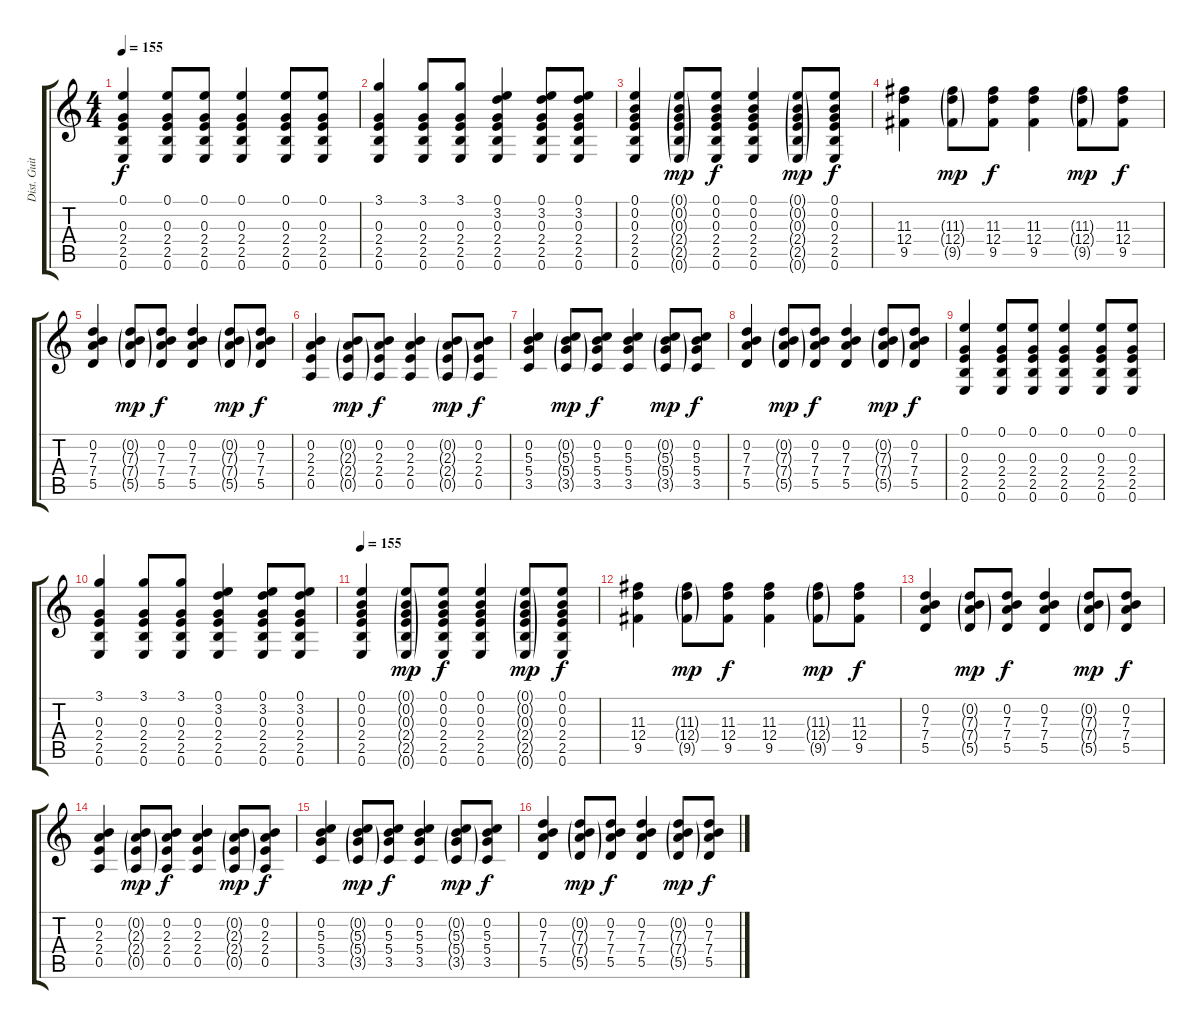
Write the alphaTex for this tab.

\track ("Dist. Guitar 2" "Dist. Guit") {instrument distortionguitar}
\staff {score tabs}
\tuning (E4 B3 G3 D3 A2 E2) {hide}
\ts (4 4)
\tempo 155
\clef g2
\ks c
(0.1 0.3 2.4 2.5 0.6).4{dy f} (0.1 0.3 2.4 2.5 0.6).8 (0.1 0.3 2.4 2.5 0.6).8 (0.1 0.3 2.4 2.5 0.6).4 (0.1 0.3 2.4 2.5 0.6).8 (0.1 0.3 2.4 2.5 0.6).8 |
(3.1 0.3 2.4 2.5 0.6).4 (3.1 0.3 2.4 2.5 0.6).8 (3.1 0.3 2.4 2.5 0.6).8 (0.1 3.2 0.3 2.4 2.5 0.6).4 (0.1 3.2 0.3 2.4 2.5 0.6).8 (0.1 3.2 0.3 2.4 2.5 0.6).8 |
(0.1 0.2 0.3 2.4 2.5 0.6).4 (0.1{g} 0.2{g} 0.3{g} 2.4{g} 2.5{g} 0.6{g}).8{dy mp} (0.1 0.2 0.3 2.4 2.5 0.6).8{dy f} (0.1 0.2 0.3 2.4 2.5 0.6).4 (0.1{g} 0.2{g} 0.3{g} 2.4{g} 2.5{g} 0.6{g}).8{dy mp} (0.1 0.2 0.3 2.4 2.5 0.6).8{dy f} |
(11.3 12.4 9.5).4 (11.3{g} 12.4{g} 9.5{g}).8{dy mp} (11.3 12.4 9.5).8{dy f} (11.3 12.4 9.5).4 (11.3{g} 12.4{g} 9.5{g}).8{dy mp} (11.3 12.4 9.5).8{dy f} |
(0.2 7.3 7.4 5.5).4 (0.2{g} 7.3{g} 7.4{g} 5.5{g}).8{dy mp} (0.2 7.3 7.4 5.5).8{dy f} (0.2 7.3 7.4 5.5).4 (0.2{g} 7.3{g} 7.4{g} 5.5{g}).8{dy mp} (0.2 7.3 7.4 5.5).8{dy f} |
(0.2 2.3 2.4 0.5).4 (0.2{g} 2.3{g} 2.4{g} 0.5{g}).8{dy mp} (0.2 2.3 2.4 0.5).8{dy f} (0.2 2.3 2.4 0.5).4 (0.2{g} 2.3{g} 2.4{g} 0.5{g}).8{dy mp} (0.2 2.3 2.4 0.5).8{dy f} |
(0.2 5.3 5.4 3.5).4 (0.2{g} 5.3{g} 5.4{g} 3.5{g}).8{dy mp} (0.2 5.3 5.4 3.5).8{dy f} (0.2 5.3 5.4 3.5).4 (0.2{g} 5.3{g} 5.4{g} 3.5{g}).8{dy mp} (0.2 5.3 5.4 3.5).8{dy f} |
(0.2 7.3 7.4 5.5).4 (0.2{g} 7.3{g} 7.4{g} 5.5{g}).8{dy mp} (0.2 7.3 7.4 5.5).8{dy f} (0.2 7.3 7.4 5.5).4 (0.2{g} 7.3{g} 7.4{g} 5.5{g}).8{dy mp} (0.2 7.3 7.4 5.5).8{dy f} |
(0.1 0.3 2.4 2.5 0.6).4 (0.1 0.3 2.4 2.5 0.6).8 (0.1 0.3 2.4 2.5 0.6).8 (0.1 0.3 2.4 2.5 0.6).4 (0.1 0.3 2.4 2.5 0.6).8 (0.1 0.3 2.4 2.5 0.6).8 |
(3.1 0.3 2.4 2.5 0.6).4 (3.1 0.3 2.4 2.5 0.6).8 (3.1 0.3 2.4 2.5 0.6).8 (0.1 3.2 0.3 2.4 2.5 0.6).4 (0.1 3.2 0.3 2.4 2.5 0.6).8 (0.1 3.2 0.3 2.4 2.5 0.6).8 |
\tempo 155
(0.1 0.2 0.3 2.4 2.5 0.6).4 (0.1{g} 0.2{g} 0.3{g} 2.4{g} 2.5{g} 0.6{g}).8{dy mp} (0.1 0.2 0.3 2.4 2.5 0.6).8{dy f} (0.1 0.2 0.3 2.4 2.5 0.6).4 (0.1{g} 0.2{g} 0.3{g} 2.4{g} 2.5{g} 0.6{g}).8{dy mp} (0.1 0.2 0.3 2.4 2.5 0.6).8{dy f} |
(11.3 12.4 9.5).4 (11.3{g} 12.4{g} 9.5{g}).8{dy mp} (11.3 12.4 9.5).8{dy f} (11.3 12.4 9.5).4 (11.3{g} 12.4{g} 9.5{g}).8{dy mp} (11.3 12.4 9.5).8{dy f} |
(0.2 7.3 7.4 5.5).4 (0.2{g} 7.3{g} 7.4{g} 5.5{g}).8{dy mp} (0.2 7.3 7.4 5.5).8{dy f} (0.2 7.3 7.4 5.5).4 (0.2{g} 7.3{g} 7.4{g} 5.5{g}).8{dy mp} (0.2 7.3 7.4 5.5).8{dy f} |
(0.2 2.3 2.4 0.5).4 (0.2{g} 2.3{g} 2.4{g} 0.5{g}).8{dy mp} (0.2 2.3 2.4 0.5).8{dy f} (0.2 2.3 2.4 0.5).4 (0.2{g} 2.3{g} 2.4{g} 0.5{g}).8{dy mp} (0.2 2.3 2.4 0.5).8{dy f} |
(0.2 5.3 5.4 3.5).4 (0.2{g} 5.3{g} 5.4{g} 3.5{g}).8{dy mp} (0.2 5.3 5.4 3.5).8{dy f} (0.2 5.3 5.4 3.5).4 (0.2{g} 5.3{g} 5.4{g} 3.5{g}).8{dy mp} (0.2 5.3 5.4 3.5).8{dy f} |
(0.2 7.3 7.4 5.5).4 (0.2{g} 7.3{g} 7.4{g} 5.5{g}).8{dy mp} (0.2 7.3 7.4 5.5).8{dy f} (0.2 7.3 7.4 5.5).4 (0.2{g} 7.3{g} 7.4{g} 5.5{g}).8{dy mp} (0.2 7.3 7.4 5.5).8{dy f}
